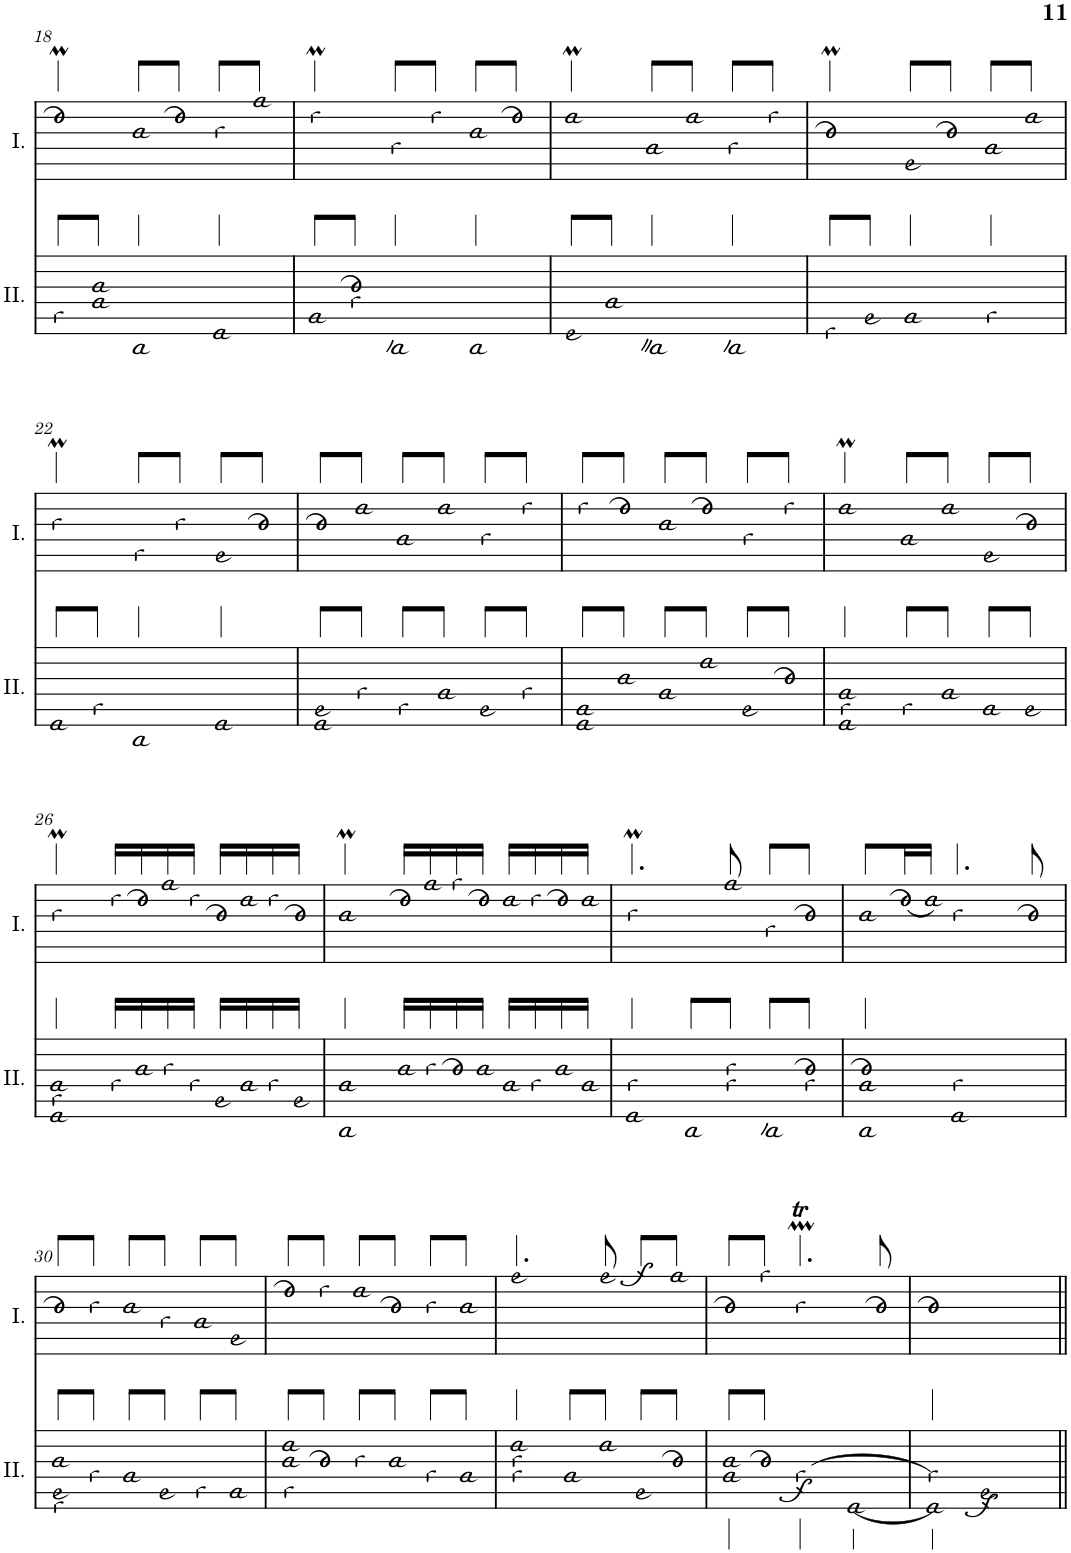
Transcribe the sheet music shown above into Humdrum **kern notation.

**kern	**kern	**kern	**kern	**kern	**kern
*part2	*part2	*part2	*part1	*part1	*part1
*staff6	*staff5	*staff4	*staff3	*staff2	*staff1
*I"II.	*	*	*I"I.	*	*
*I'II.	*	*	*I'I.	*	*
!!LO:PB:g=z
*	*clefGv2	*clefGv2	*	*clefGv2	*clefGv2
*k[]	*k[]	*k[]	*k[]	*k[]	*k[]
*M3/4	*M3/4	*M3/4	*M3/4	*M3/4	*M3/4
=18	=18	=18	=18	=18	=18
8D/L	8D/L	8D/L	4fM/	4fM	4fM
8F/ 8A/J	8F/ 8A/J	8F/ 8A/J	.	.	.
4FF/	4FF	4FF	8A/L	8A\L	8A\L
.	.	.	8f/J	8f\J	8f\J
4GG/	4GG	4GG	8B/L	8B\L	8B\L
.	.	.	8g/J	8g\J	8g\J
=19	=19	=19	=19	=19	=19
8C/L	8C/L	8C/L	4em/	4em	4em
8G/ 8c/J	8G/ 8c/J	8G/ 8c/J	.	.	.
4EE/	4EE	4EE	8G/L	8G\L	8G\L
.	.	.	8e/J	8e\J	8e\J
4FF/	4FF	4FF	8A/L	8A\L	8A\L
.	.	.	8f/J	8f\J	8f\J
=20	=20	=20	=20	=20	=20
8BB/L	8BB/L	8BB/L	4dM/	4dM	4dM
8F/J	8F/J	8F/J	.	.	.
4DD/	4DD	4DD	8F/L	8F/L	8F/L
.	.	.	8d/J	8d/J	8d/J
4EE/	4EE	4EE	8G/L	8G\L	8G\L
.	.	.	8e/J	8e\J	8e\J
=21	=21	=21	=21	=21	=21
8AA/L	8AA/L	8AA/L	4cM/	4cM	4cM
8E/J	8E/J	8E/J	.	.	.
4C/	4C	4C	8E/L	8E/L	8E/L
.	.	.	8c/J	8c/J	8c/J
4D/	4D	4D	8F/L	8F/L	8F/L
.	.	.	8d/J	8d/J	8d/J
!!LO:LB:g=z
=22	=22	=22	=22	=22	=22
8GG/L	8GG/L	8GG/L	4Bm/	4Bm	4Bm
8D/J	8D/J	8D/J	.	.	.
4FF/	4FF	4FF	8D/L	8D/L	8D/L
.	.	.	8B/J	8B/J	8B/J
4GG/	4GG	4GG	8E/L	8E/L	8E/L
.	.	.	8c/J	8c/J	8c/J
=23	=23	=23	=23	=23	=23
*^	*^	*^	*	*	*
2.GG	8E/L	8E/L	2.GG	8E/L	2.GG	8c/L	8c\L	8c\L
.	8G/J	8G/J	.	8G/J	.	8d/J	8d\J	8d\J
.	8D/L	8D/L	.	8D/L	.	8F/L	8F/L	8F/L
.	8F/J	8F/J	.	8F/J	.	8d/J	8d/J	8d/J
.	8E/L	8E/L	.	8E/L	.	8G/L	8G\L	8G\L
.	8G/J	8G/J	.	8G/J	.	8e/J	8e\J	8e\J
=24	=24	=24	=24	=24	=24	=24	=24	=24
2.GG	8C/L	8C/L	2.GG	8C/L	2.GG	8e/L	8e\L	8e\L
.	8A/J	8A/J	.	8A/J	.	8f/J	8f\J	8f\J
.	8F/L	8F/L	.	8F/L	.	8A/L	8A\L	8A\L
.	8d/J	8d/J	.	8d/J	.	8f/J	8f\J	8f\J
.	8E/L	8E/L	.	8E/L	.	8G/L	8G\L	8G\L
.	8c/J	8c/J	.	8c/J	.	8e/J	8e\J	8e\J
=25	=25	=25	=25	=25	=25	=25	=25	=25
2.GG	4D/ 4F/	4D 4F	2.GG	4D 4F	2.GG	4dM/	4dM	4dM
.	8D/L	8D/L	.	8D/L	.	8F/L	8F/L	8F/L
.	8F/J	8F/J	.	8F/J	.	8d/J	8d/J	8d/J
.	8C/L	8C/L	.	8C/L	.	8E/L	8E/L	8E/L
.	8E/J	8E/J	.	8E/J	.	8c/J	8c/J	8c/J
!!LO:LB:g=z
=26	=26	=26	=26	=26	=26	=26	=26	=26
2.GG	4D/ 4F/	4D 4F	2.GG	4D 4F	2.GG	4Bm/	4Bm	4Bm
.	16G/LL	16G/LL	.	16G/LL	.	16e/LL	16e\LL	16e\LL
.	16A/	16A/J	.	16A/J	.	16f/	16f\J	16f\J
.	16B/	16B/L	.	16B/L	.	16g/	16g\L	16g\L
.	16G/JJ	16G/JJ	.	16G/JJ	.	16e/JJ	16e\JJ	16e\JJ
.	16E/LL	16E/LL	.	16E/LL	.	16c/LL	16c\LL	16c\LL
.	16F/	16F/J	.	16F/J	.	16d/	16d\J	16d\J
.	16G/	16G/L	.	16G/L	.	16e/	16e\L	16e\L
.	16E/JJ	16E/JJ	.	16E/JJ	.	16c/JJ	16c\JJ	16c\JJ
=27	=27	=27	=27	=27	=27	=27	=27	=27
2.FF	4F/	4F	2.FF	4F	2.FF	4AM/	4AM	4AM
.	16A/LL	16A/LL	.	16A/LL	.	16f/LL	16f\LL	16f\LL
.	16B/	16B/J	.	16B/J	.	16g/	16g\J	16g\J
.	16c/	16c/L	.	16c/L	.	16a/	16a\L	16a\L
.	16A/JJ	16A/JJ	.	16A/JJ	.	16f/JJ	16f\JJ	16f\JJ
.	16F/LL	16F/LL	.	16F/LL	.	16d/LL	16d\LL	16d\LL
.	16G/	16G/J	.	16G/J	.	16e/	16e\J	16e\J
.	16A/	16A/L	.	16A/L	.	16f/	16f\L	16f\L
.	16F/JJ	16F/JJ	.	16F/JJ	.	16d/JJ	16d\JJ	16d\JJ
*v	*v	*	*	*	*	*	*	*
*	*v	*v	*	*	*	*	*
*	*	*v	*v	*	*	*
=28	=28	=28	=28	=28	=28
4GG/ 4G/	4GG 4G	4GG 4G	4.Bm/	4.Bm	4.Bm
8FF/L	8FF/L	8FF/L	.	.	.
8G/ 8B/J	8G/ 8B/J	8G/ 8B/J	8g/	8g	8g
8EE/L	8EE/L	8EE/L	8G/L	8G/L	8G/L
8G/ 8c/J	8G/ 8c/J	8G/ 8c/J	8c/J	8c/J	8c/J
=29	=29	=29	=29	=29	=29
4FF/ 4F/ 4c/	4FF 4F 4c	4FF 4F 4c	8A/L	8A\L	8A\L
.	.	.	16f/L	16f\L	(16f\L
.	.	.	16d/JJ	16d\JJ	16d\JJ)
2GG 2G	2GG 2G	2GG 2G	4.B/	4.B	4.B
.	.	.	8c/	8c	8c
!!LO:LB:g=z
=30	=30	=30	=30	=30	=30
*^	*^	*^	*	*	*
2.AA	8E/ 8A/L	8E/ 8A/L	2.AA	8E/ 8A/L	2.AA	8c/L	8c\L	8c\L
.	8G/J	8G/J	.	8G/J	.	8B/J	8B\J	8B\J
.	8F/L	8F/L	.	8F/L	.	8A/L	8A/L	8A/L
.	8E/J	8E/J	.	8E/J	.	8G/J	8G/J	8G/J
.	8D/L	8D/L	.	8D/L	.	8F/L	8F/L	8F/L
.	8C/J	8C/J	.	8C/J	.	8E/J	8E/J	8E/J
=31	=31	=31	=31	=31	=31	=31	=31	=31
2.D	8A/ 8d/L	8A\ 8d\L	2.D	8A\ 8d\L	2.D	8f/L	8f\L	8f\L
.	8c/J	8c\J	.	8c\J	.	8e/J	8e\J	8e\J
.	8B/L	8B/L	.	8B/L	.	8d/L	8d\L	8d\L
.	8A/J	8A/J	.	8A/J	.	8c/J	8c\J	8c\J
.	8G/L	8G/L	.	8G/L	.	8B/L	8B/L	8B/L
.	8F/J	8F/J	.	8F/J	.	8A/J	8A/J	8A/J
*v	*v	*	*	*	*	*	*	*
*	*v	*v	*	*	*	*	*
*	*	*v	*v	*	*	*
=32	=32	=32	=32	=32	=32
4G/ 4B/ 4d/	4G 4B 4d	4G 4B 4d	4.b/	4.b	4.b
8F/L	8F/L	8F/L	.	.	.
8d/J	8d/J	8d/J	8b/	8b	8b
8E/L	8E/L	8E/L	8cc/L	8cc\L	8cc\L
8c/J	8c/J	8c/J	8g/J	8g\J	8g\J
=33	=33	=33	=33	=33	=33
*^	*^	*^	*	*	*
4F\	8A/L	8A\L	4F	8A\L	4F	8c/L	8c\L	8c\L
.	8c/J	8c\J	.	8c\J	.	8a/J	8a\J	8a\J
4F\	2G	2G	4F	(2G	4F	4.Bmt/	4.Bmt	4.Bmt
4GG\	.	.	4GG	.	(4GG	.	.	.
.	.	.	.	.	.	8c/	8c	8c
=34	=34	=34	=34	=34	=34	=34	=34	=34
4GG\	4G/	4G	4GG	4G)	4GG)	2.c	2.c	2.c
2C	2E	2E	2C	2E	2C	.	.	.
*v	*v	*	*	*	*	*	*	*
*	*v	*v	*	*	*	*	*
*	*	*v	*v	*	*	*
=||	=||	=||	=||	=||	=||
*-	*-	*-	*-	*-	*-
